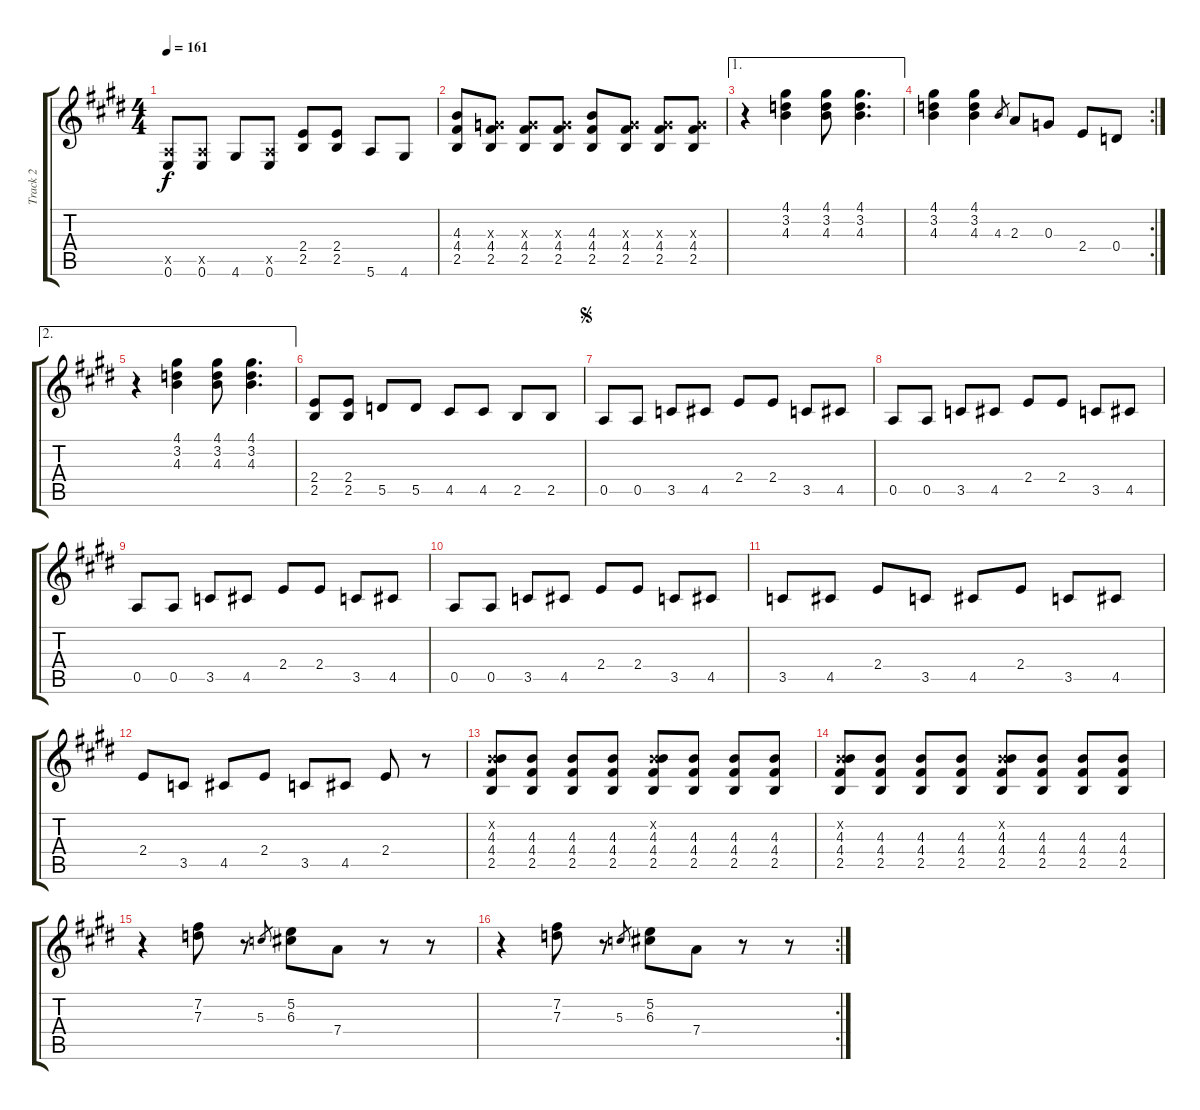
\track ("Track 2" "Track 2") {instrument electricguitarclean}
\staff {score tabs}
\tuning (E4 B3 G3 D3 A2 E2) {hide}
\ts (4 4)
\tempo 161
\clef g2
\ks e
(0.5{x} 0.6).8{dy f} (0.5{x} 0.6).8 4.6.8 (0.5{x} 0.6).8 (2.4 2.5).8 (2.4 2.5).8 5.6.8 4.6.8 |
(4.3 4.4 2.5).8 (0.3{x} 4.4 2.5).8 (0.3{x} 4.4 2.5).8 (0.3{x} 4.4 2.5).8 (4.3 4.4 2.5).8 (0.3{x} 4.4 2.5).8 (0.3{x} 4.4 2.5).8 (0.3{x} 4.4 2.5).8 |
\ae 1
r.4{volume 12} (4.1 3.2 4.3).4 (4.1 3.2 4.3).8 (4.1 3.2 4.3).4{d} |
\rc 2
(4.1 3.2 4.3).4 (4.1 3.2 4.3).4 4.3.8{gr} 2.3.8 0.3.8 2.4.8 0.4.8 |
\ae 2
r.4{volume 12} (4.1 3.2 4.3).4 (4.1 3.2 4.3).8 (4.1 3.2 4.3).4{d} |
(2.4 2.5).8 (2.4 2.5).8 5.5.8 5.5.8 4.5.8 4.5.8 2.5.8 2.5.8 |
\jump segno
0.5.8 0.5.8 3.5.8 4.5.8 2.4.8 2.4.8 3.5.8 4.5.8 |
0.5.8 0.5.8 3.5.8 4.5.8 2.4.8 2.4.8 3.5.8 4.5.8 |
0.5.8 0.5.8 3.5.8 4.5.8 2.4.8 2.4.8 3.5.8 4.5.8 |
0.5.8 0.5.8 3.5.8 4.5.8 2.4.8 2.4.8 3.5.8 4.5.8 |
3.5.8 4.5.8 2.4.8 3.5.8 4.5.8 2.4.8 3.5.8 4.5.8 |
2.4.8 3.5.8 4.5.8 2.4.8 3.5.8 4.5.8 2.4.8 r.8 |
(0.2{x} 4.3 4.4 2.5).8 (4.3 4.4 2.5).8 (4.3 4.4 2.5).8 (4.3 4.4 2.5).8 (0.2{x} 4.3 4.4 2.5).8 (4.3 4.4 2.5).8 (4.3 4.4 2.5).8 (4.3 4.4 2.5).8 |
(0.2{x} 4.3 4.4 2.5).8 (4.3 4.4 2.5).8 (4.3 4.4 2.5).8 (4.3 4.4 2.5).8 (0.2{x} 4.3 4.4 2.5).8 (4.3 4.4 2.5).8 (4.3 4.4 2.5).8 (4.3 4.4 2.5).8 |
r.4{volume 15} (7.2 7.3).8 r.8 5.3.8{gr} (5.2 6.3).8 7.4.8 r.8 r.8 |
\rc 2
r.4{volume 15} (7.2 7.3).8 r.8 5.3.8{gr} (5.2 6.3).8 7.4.8 r.8 r.8
